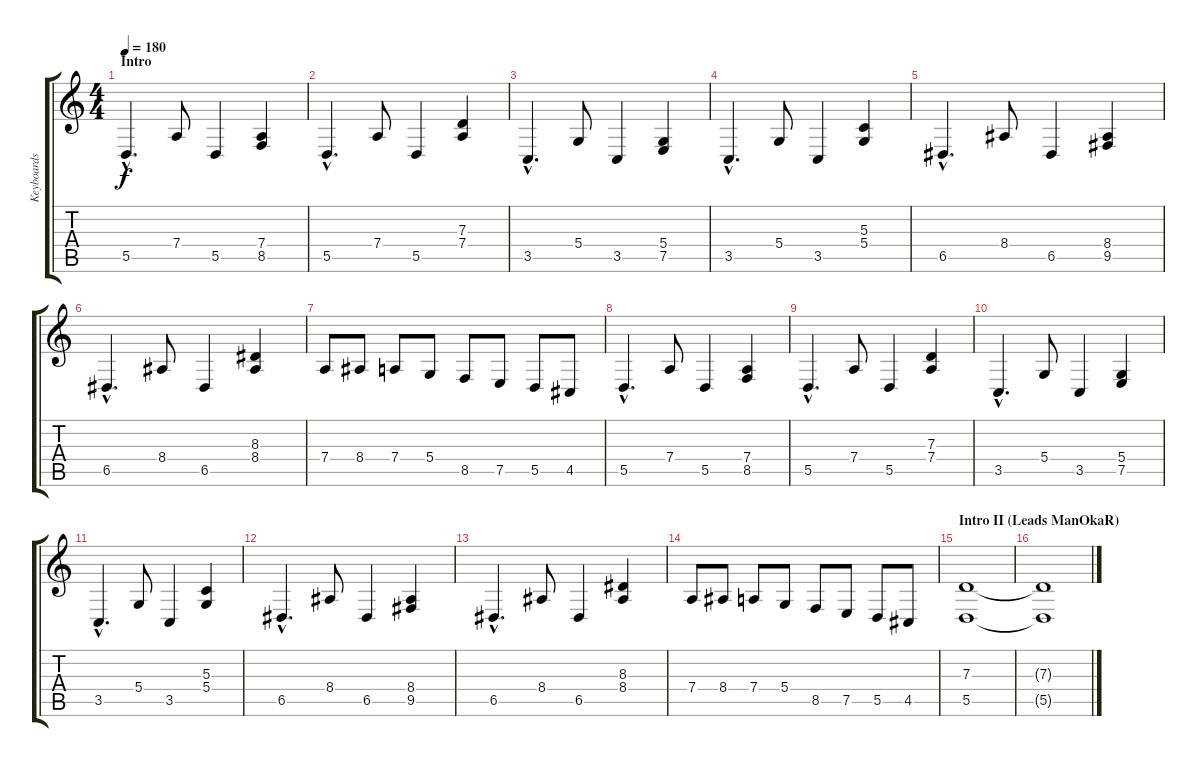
\track ("Keyboards (Gorelych)" "Keyboards ") {instrument stringensemble1}
\staff {score tabs}
\tuning (E4 B3 G3 D3 A2 E2) {hide}
\ts (4 4)
\section ("" "Intro ")
\tempo 180
\clef g2
\ks c
5.5{hac}.4{d dy f instrument stringensemble1} 7.4.8 5.5.4 (7.4 8.5).4 |
5.5{hac}.4{d} 7.4.8 5.5.4 (7.3 7.4).4 |
3.5{hac}.4{d} 5.4.8 3.5.4 (5.4 7.5).4 |
3.5{hac}.4{d} 5.4.8 3.5.4 (5.3 5.4).4 |
6.5{hac}.4{d} 8.4.8 6.5.4 (8.4 9.5).4 |
6.5{hac}.4{d} 8.4.8 6.5.4 (8.3 8.4).4 |
7.4.8 8.4.8 7.4.8 5.4.8 8.5.8 7.5.8 5.5.8 4.5.8 |
5.5{hac}.4{d} 7.4.8 5.5.4 (7.4 8.5).4 |
5.5{hac}.4{d} 7.4.8 5.5.4 (7.3 7.4).4 |
3.5{hac}.4{d} 5.4.8 3.5.4 (5.4 7.5).4 |
3.5{hac}.4{d} 5.4.8 3.5.4 (5.3 5.4).4 |
6.5{hac}.4{d} 8.4.8 6.5.4 (8.4 9.5).4 |
6.5{hac}.4{d} 8.4.8 6.5.4 (8.3 8.4).4 |
7.4.8 8.4.8 7.4.8 5.4.8 8.5.8 7.5.8 5.5.8 4.5.8 |
\section ("" "Intro II (Leads ManOkaR)")
(7.3 5.5).1 |
(7.3{t} 5.5{t}).1
